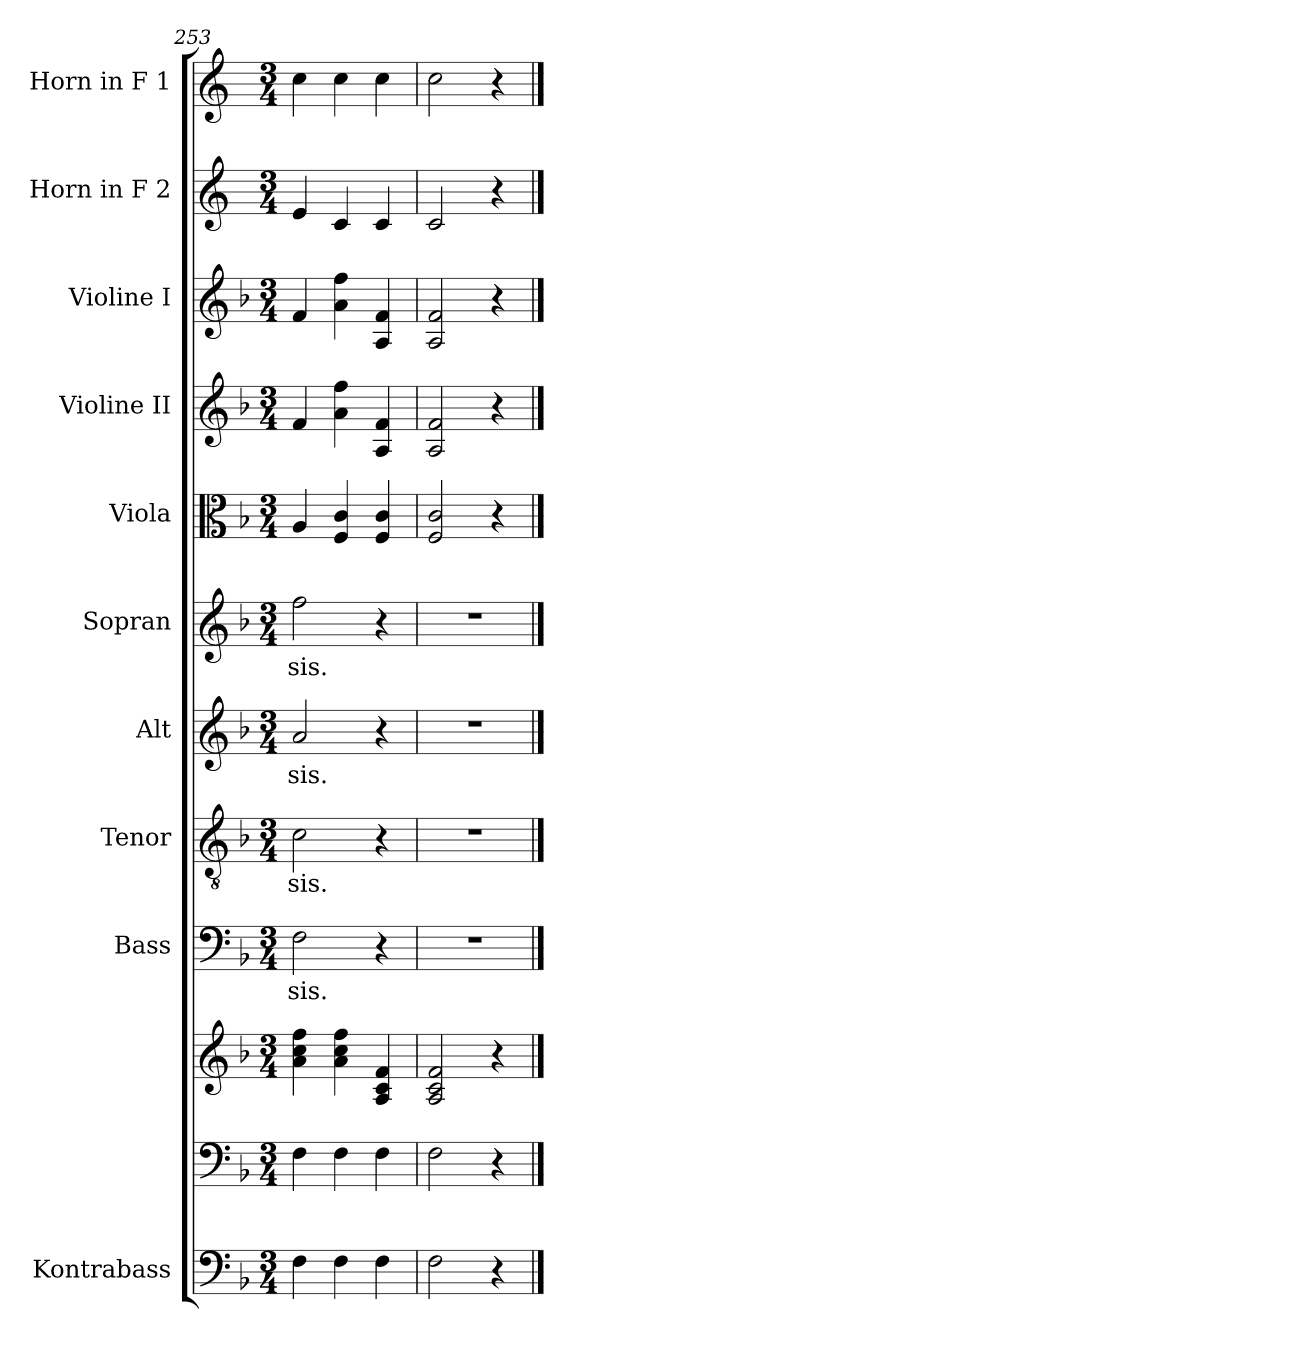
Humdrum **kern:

**kern	**kern	**kern	**kern	**text	**kern	**text	**kern	**text	**kern	**text	**kern	**kern	**kern	**kern	**kern
*part11	*part10	*part10	*part9	*part9	*part8	*part8	*part7	*part7	*part6	*part6	*part5	*part4	*part3	*part2	*part1
*staff12	*staff11	*staff10	*staff9	*staff9	*staff8	*staff8	*staff7	*staff7	*staff6	*staff6	*staff5	*staff4	*staff3	*staff2	*staff1
*I"Kontrabass	*	*	*I"Bass	*	*I"Tenor	*	*I"Alt	*	*I"Sopran	*	*I"Viola	*I"Violine II	*I"Violine I	*I"Horn in F 2	*I"Horn in F 1
*I'Kb.	*	*	*I'B	*	*I'T	*	*I'A	*	*I'S	*	*I'Vla.	*I'Vl. II	*I'Vl. I	*I'Hrn. 2	*I'Hrn. 1
*clefF4	*clefF4	*clefG2	*clefF4	*	*clefGv2	*	*clefG2	*	*clefG2	*	*clefC3	*clefG2	*clefG2	*clefG2	*clefG2
*ITrd7c12	*	*	*	*	*	*	*	*	*	*	*	*	*	*ITrd4c7	*ITrd4c7
*k[b-]	*k[b-]	*k[b-]	*k[b-]	*	*k[b-]	*	*k[b-]	*	*k[b-]	*	*k[b-]	*k[b-]	*k[b-]	*k[b-]	*k[b-]
*F:	*F:	*F:	*F:	*	*F:	*	*F:	*	*F:	*	*F:	*F:	*F:	*F:	*F:
*M3/4	*M3/4	*M3/4	*M3/4	*	*M3/4	*	*M3/4	*	*M3/4	*	*M3/4	*M3/4	*M3/4	*M3/4	*M3/4
=253	=253	=253	=253	=253	=253	=253	=253	=253	=253	=253	=253	=253	=253	=253	=253
!	!	!	!	!LO:LY:b	!	!LO:LY:b	!	!LO:LY:b	!	!LO:LY:b	!	!	!	!	!
4FF\	4F\	4a\ 4cc\ 4ff\	2F\	-sis.	2c\	-sis.	2a/	-sis.	2ff\	-sis.	4A/	4f/	4f/	4A/	4f\
4FF\	4F\	4a\ 4cc\ 4ff\	.	.	.	.	.	.	.	.	4F/ 4c/	4a\ 4ff\	4a\ 4ff\	4F/	4f\
4FF\	4F\	4A/ 4c/ 4f/	4r	.	4r	.	4r	.	4r	.	4F/ 4c/	4A/ 4f/	4A/ 4f/	4F/	4f\
=254	=254	=254	=254	=254	=254	=254	=254	=254	=254	=254	=254	=254	=254	=254	=254
2FF\	2F\	2A/ 2c/ 2f/	2.r	.	2.r	.	2.r	.	2.r	.	2F/ 2c/	2A/ 2f/	2A/ 2f/	2F/	2f\
4r	4r	4r	.	.	.	.	.	.	.	.	4r	4r	4r	4r	4r
==	==	==	==	==	==	==	==	==	==	==	==	==	==	==	==
*-	*-	*-	*-	*-	*-	*-	*-	*-	*-	*-	*-	*-	*-	*-	*-
